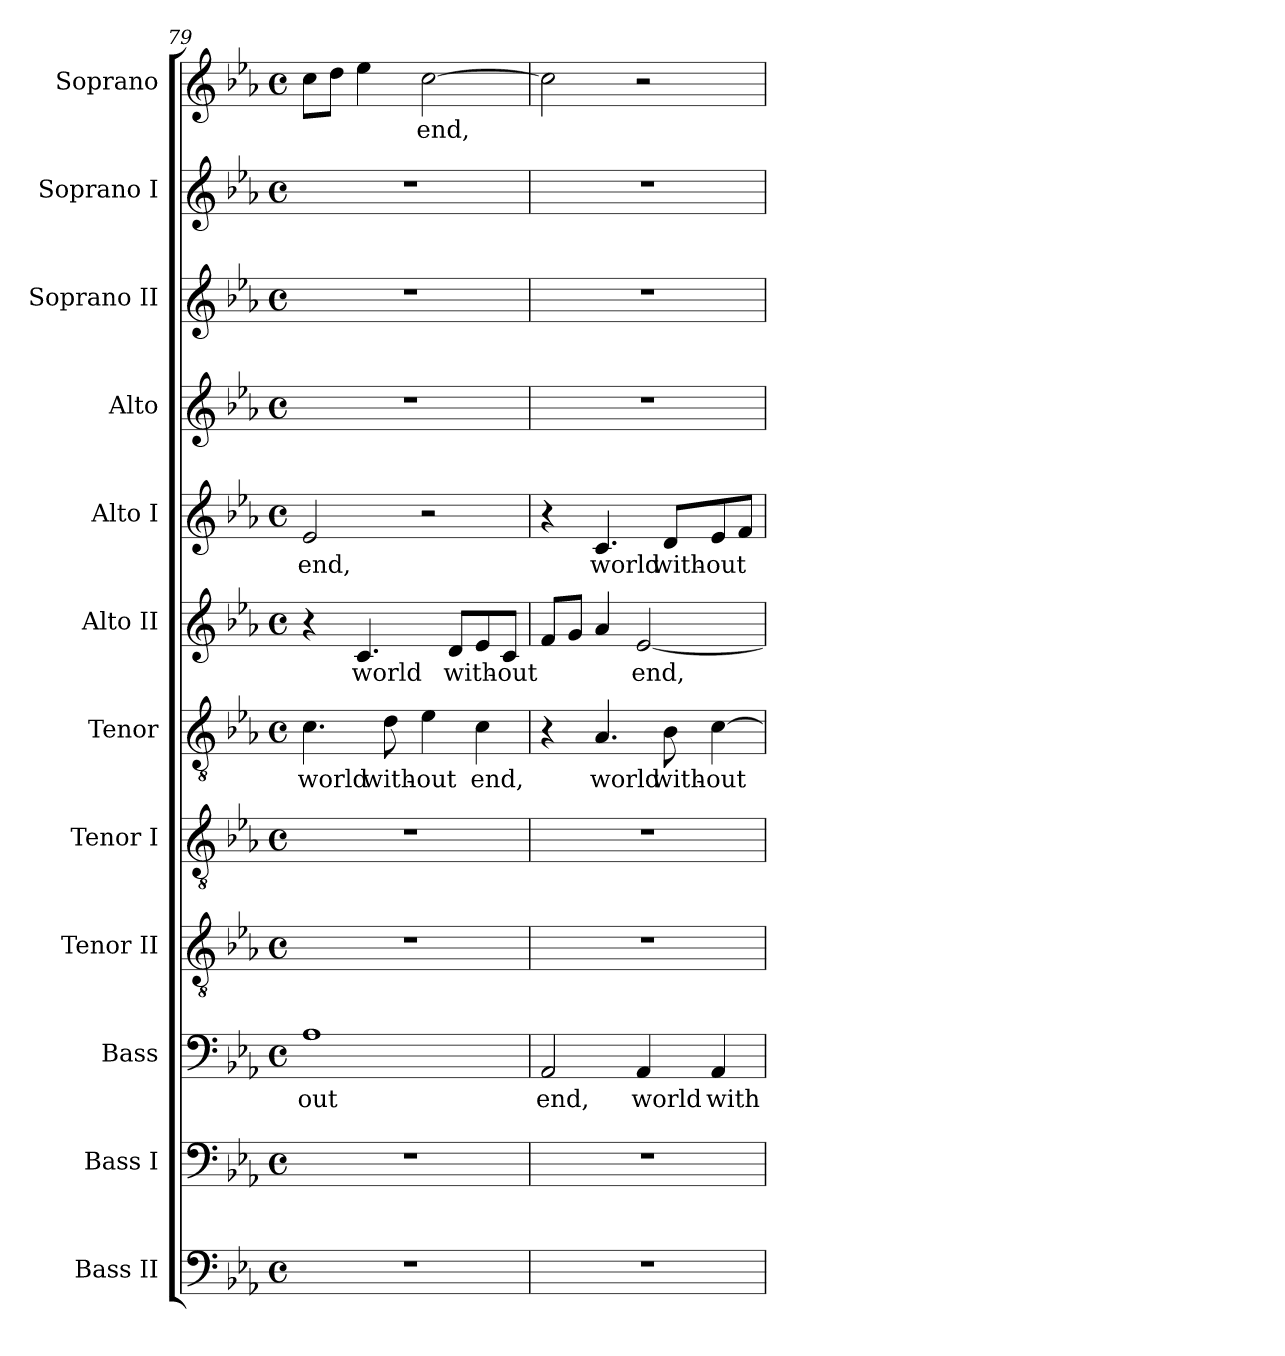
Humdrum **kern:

**kern	**kern	**kern	**text	**kern	**kern	**kern	**text	**kern	**text	**kern	**text	**kern	**kern	**kern	**kern	**text
*part12	*part11	*part10	*part10	*part9	*part8	*part7	*part7	*part6	*part6	*part5	*part5	*part4	*part3	*part2	*part1	*part1
*staff12	*staff11	*staff10	*staff10	*staff9	*staff8	*staff7	*staff7	*staff6	*staff6	*staff5	*staff5	*staff4	*staff3	*staff2	*staff1	*staff1
*I"Bass II	*I"Bass I	*I"Bass	*	*I"Tenor II	*I"Tenor I	*I"Tenor	*	*I"Alto II	*	*I"Alto I	*	*I"Alto	*I"Soprano II	*I"Soprano I	*I"Soprano	*
*I'BII	*I'BI	*I'B	*	*I'TII	*I'TI	*I'T	*	*I'AII	*	*I'AI	*	*I'A	*I'SII	*I'SI	*I'S	*
*clefF4	*clefF4	*clefF4	*	*clefGv2	*clefGv2	*clefGv2	*	*clefG2	*	*clefG2	*	*clefG2	*clefG2	*clefG2	*clefG2	*
*ITrd7c12	*	*ITrd7c12	*	*ITrd7c12	*ITrd7c12	*ITrd7c12	*	*	*	*	*	*	*	*	*	*
*k[b-e-a-]	*k[b-e-a-]	*k[b-e-a-]	*	*k[b-e-a-]	*k[b-e-a-]	*k[b-e-a-]	*	*k[b-e-a-]	*	*k[b-e-a-]	*	*k[b-e-a-]	*k[b-e-a-]	*k[b-e-a-]	*k[b-e-a-]	*
*E-:	*E-:	*E-:	*	*E-:	*E-:	*E-:	*	*E-:	*	*E-:	*	*E-:	*E-:	*E-:	*E-:	*
*M4/4	*M4/4	*M4/4	*	*M4/4	*M4/4	*M4/4	*	*M4/4	*	*M4/4	*	*M4/4	*M4/4	*M4/4	*M4/4	*
*met(c)	*met(c)	*met(c)	*	*met(c)	*met(c)	*met(c)	*	*met(c)	*	*met(c)	*	*met(c)	*met(c)	*met(c)	*met(c)	*
=79	=79	=79	=79	=79	=79	=79	=79	=79	=79	=79	=79	=79	=79	=79	=79	=79
!	!	!	!LO:LY:b:color=#000000	!	!	!	!	!	!	!	!	!	!	!	!	!
!	!	!	!	!	!	!	!LO:LY:b:color=#000000	!	!	!	!	!	!	!	!	!
!	!	!	!	!	!	!	!	!	!	!	!LO:LY:b:color=#000000	!	!	!	!	!
1r	1r	1AA-i	-out	1r	1r	4.Ci\	world	4r	.	2e-i/	end,	1r	1r	1r	8cci\L	.
.	.	.	.	.	.	.	.	.	.	.	.	.	.	.	8ddi\J	.
!	!	!	!	!	!	!	!	!	!LO:LY:b:color=#000000	!	!	!	!	!	!	!
.	.	.	.	.	.	.	.	4.ci/	world	.	.	.	.	.	4ee-i\	.
!	!	!	!	!	!	!	!LO:LY:b:color=#000000	!	!	!	!	!	!	!	!	!
.	.	.	.	.	.	8Di\	with-	.	.	.	.	.	.	.	.	.
!	!	!	!	!	!	!	!LO:LY:b:color=#000000	!	!	!	!	!	!	!	!	!
!	!	!	!	!	!	!	!	!	!	!	!	!	!	!	!	!LO:LY:b:color=#000000
.	.	.	.	.	.	4E-i\	-out	.	.	2r	.	.	.	.	[>2cci\	end,
!	!	!	!	!	!	!	!	!	!LO:LY:b:color=#000000	!	!	!	!	!	!	!
.	.	.	.	.	.	.	.	8di/L	with-	.	.	.	.	.	.	.
!	!	!	!	!	!	!	!LO:LY:b:color=#000000	!	!	!	!	!	!	!	!	!
.	.	.	.	.	.	4Ci\	end,	8e-i/	.	.	.	.	.	.	.	.
!	!	!	!	!	!	!	!	!	!LO:LY:b:color=#000000	!	!	!	!	!	!	!
.	.	.	.	.	.	.	.	8ci/J	-out	.	.	.	.	.	.	.
!!LO:LB:g=z
=80	=80	=80	=80	=80	=80	=80	=80	=80	=80	=80	=80	=80	=80	=80	=80	=80
!	!	!	!LO:LY:b:color=#000000	!	!	!	!	!	!	!	!	!	!	!	!	!
1r	1r	2AAA-i/	end,	1r	1r	4r	.	8fi/L	.	4r	.	1r	1r	1r	2cci\]	.
.	.	.	.	.	.	.	.	8gi/J	.	.	.	.	.	.	.	.
!	!	!	!	!	!	!	!LO:LY:b:color=#000000	!	!	!	!	!	!	!	!	!
!	!	!	!	!	!	!	!	!	!	!	!LO:LY:b:color=#000000	!	!	!	!	!
.	.	.	.	.	.	4.AA-i/	world	4a-i/	.	4.ci/	world	.	.	.	.	.
!	!	!	!LO:LY:b:color=#000000	!	!	!	!	!	!	!	!	!	!	!	!	!
!	!	!	!	!	!	!	!	!	!LO:LY:b:color=#000000	!	!	!	!	!	!	!
.	.	4AAA-i/	world	.	.	.	.	[<2e-i/	end,	.	.	.	.	.	2r	.
!	!	!	!	!	!	!	!LO:LY:b:color=#000000	!	!	!	!	!	!	!	!	!
!	!	!	!	!	!	!	!	!	!	!	!LO:LY:b:color=#000000	!	!	!	!	!
.	.	.	.	.	.	8BB-i\	with-	.	.	8di/L	with-	.	.	.	.	.
!	!	!	!LO:LY:b:color=#000000	!	!	!	!	!	!	!	!	!	!	!	!	!
!	!	!	!	!	!	!	!LO:LY:b:color=#000000	!	!	!	!	!	!	!	!	!
!	!	!	!	!	!	!	!	!	!	!	!LO:LY:b:color=#000000	!	!	!	!	!
.	.	4AAA-i/	with-	.	.	[>4Ci\	-out	.	.	8e-i/	-out	.	.	.	.	.
.	.	.	.	.	.	.	.	.	.	8fi/J	.	.	.	.	.	.
=	=	=	=	=	=	=	=	=	=	=	=	=	=	=	=	=
*-	*-	*-	*-	*-	*-	*-	*-	*-	*-	*-	*-	*-	*-	*-	*-	*-
